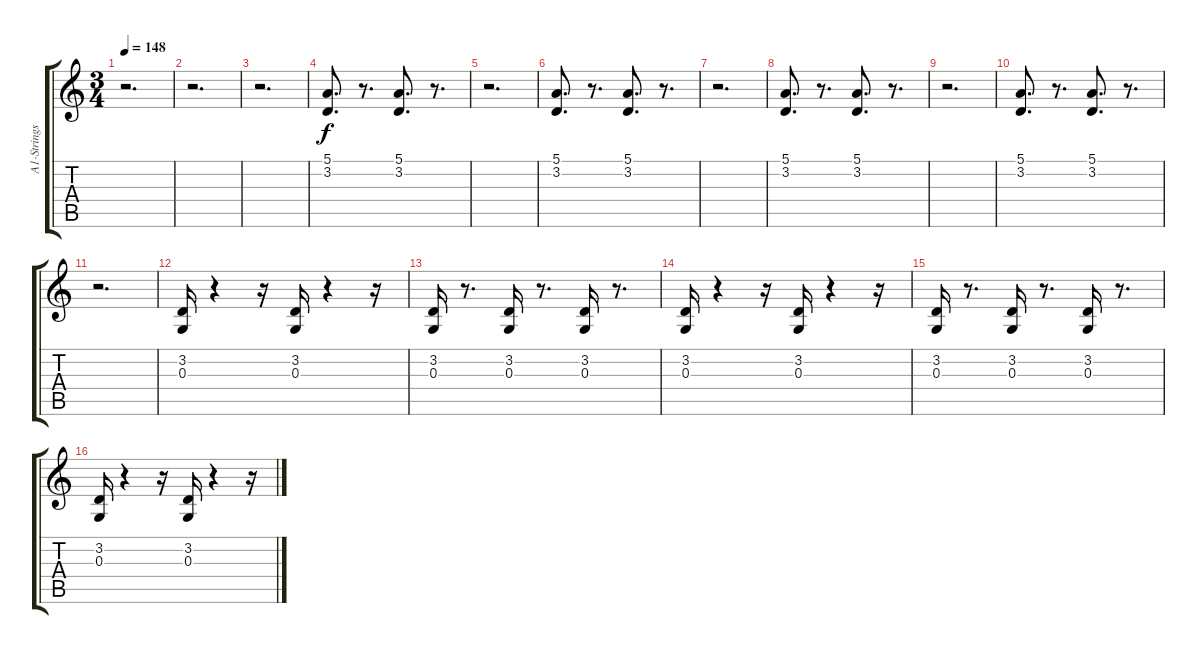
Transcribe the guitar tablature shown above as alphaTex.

\track ("A1-Strings     " "A1-Strings") {instrument stringensemble1}
\staff {score tabs}
\tuning (E4 B3 G3 D3 A2 E2) {hide}
\ts (3 4)
\tempo 148
\clef g2
\ks c
r.2{d dy mf} |
r.2{d} |
r.2{d} |
(5.1 3.2).8{d dy f} r.8{d} (5.1 3.2).8{d} r.8{d} |
r.2{d} |
(5.1 3.2).8{d} r.8{d} (5.1 3.2).8{d} r.8{d} |
r.2{d} |
(5.1 3.2).8{d} r.8{d} (5.1 3.2).8{d} r.8{d} |
r.2{d} |
(5.1 3.2).8{d} r.8{d} (5.1 3.2).8{d} r.8{d} |
r.2{d} |
(3.2 0.3).16 r.4 r.16 (3.2 0.3).16 r.4 r.16 |
(3.2 0.3).16 r.8{d} (3.2 0.3).16 r.8{d} (3.2 0.3).16 r.8{d} |
(3.2 0.3).16 r.4 r.16 (3.2 0.3).16 r.4 r.16 |
(3.2 0.3).16 r.8{d} (3.2 0.3).16 r.8{d} (3.2 0.3).16 r.8{d} |
(3.2 0.3).16 r.4 r.16 (3.2 0.3).16 r.4 r.16
